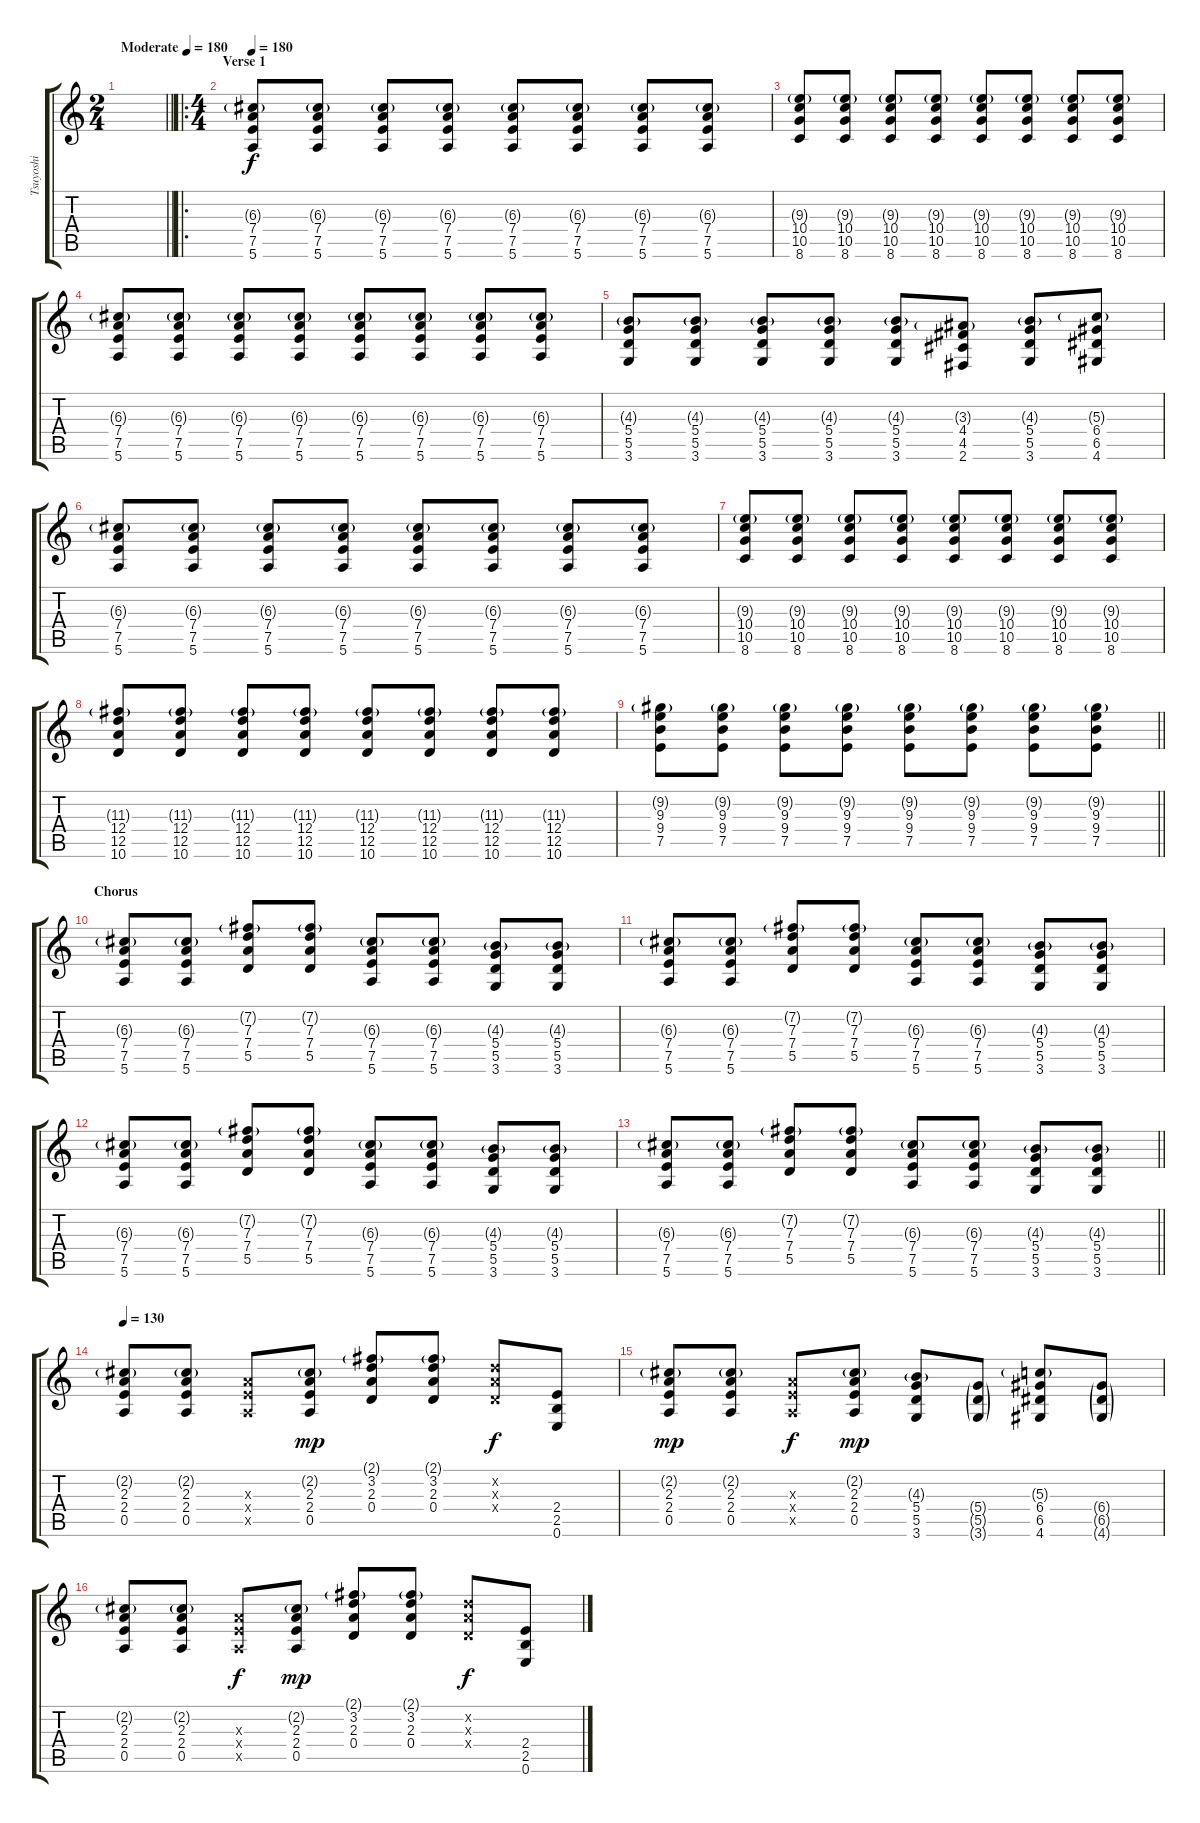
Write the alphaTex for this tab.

\track ("Tsuyoshi" "Tsuyoshi") {instrument distortionguitar}
\staff {score tabs}
\tuning (E4 B3 G3 D3 A2 E2) {hide}
\ts (2 4)
\tempo (180 "Moderate")
\tempo 130
\tempo (180 "Moderate")
\clef g2
\barLineRight lightlight
\ks c
|
\ro
\ts (4 4)
\section ("" "Verse 1")
\tempo 180
(6.3{g} 7.4 7.5 5.6).8 (6.3{g} 7.4 7.5 5.6).8 (6.3{g} 7.4 7.5 5.6).8 (6.3{g} 7.4 7.5 5.6).8 (6.3{g} 7.4 7.5 5.6).8 (6.3{g} 7.4 7.5 5.6).8 (6.3{g} 7.4 7.5 5.6).8 (6.3{g} 7.4 7.5 5.6).8 |
(9.3{g} 10.4 10.5 8.6).8 (9.3{g} 10.4 10.5 8.6).8 (9.3{g} 10.4 10.5 8.6).8 (9.3{g} 10.4 10.5 8.6).8 (9.3{g} 10.4 10.5 8.6).8 (9.3{g} 10.4 10.5 8.6).8 (9.3{g} 10.4 10.5 8.6).8 (9.3{g} 10.4 10.5 8.6).8 |
(6.3{g} 7.4 7.5 5.6).8 (6.3{g} 7.4 7.5 5.6).8 (6.3{g} 7.4 7.5 5.6).8 (6.3{g} 7.4 7.5 5.6).8 (6.3{g} 7.4 7.5 5.6).8 (6.3{g} 7.4 7.5 5.6).8 (6.3{g} 7.4 7.5 5.6).8 (6.3{g} 7.4 7.5 5.6).8 |
(4.3{g} 5.4 5.5 3.6).8 (4.3{g} 5.4 5.5 3.6).8 (4.3{g} 5.4 5.5 3.6).8 (4.3{g} 5.4 5.5 3.6).8 (4.3{g} 5.4 5.5 3.6).8 (3.3{g} 4.4 4.5 2.6).8 (4.3{g} 5.4 5.5 3.6).8 (5.3{g} 6.4 6.5 4.6).8 |
(6.3{g} 7.4 7.5 5.6).8 (6.3{g} 7.4 7.5 5.6).8 (6.3{g} 7.4 7.5 5.6).8 (6.3{g} 7.4 7.5 5.6).8 (6.3{g} 7.4 7.5 5.6).8 (6.3{g} 7.4 7.5 5.6).8 (6.3{g} 7.4 7.5 5.6).8 (6.3{g} 7.4 7.5 5.6).8 |
(9.3{g} 10.4 10.5 8.6).8 (9.3{g} 10.4 10.5 8.6).8 (9.3{g} 10.4 10.5 8.6).8 (9.3{g} 10.4 10.5 8.6).8 (9.3{g} 10.4 10.5 8.6).8 (9.3{g} 10.4 10.5 8.6).8 (9.3{g} 10.4 10.5 8.6).8 (9.3{g} 10.4 10.5 8.6).8 |
(11.3{g} 12.4 12.5 10.6).8 (11.3{g} 12.4 12.5 10.6).8 (11.3{g} 12.4 12.5 10.6).8 (11.3{g} 12.4 12.5 10.6).8 (11.3{g} 12.4 12.5 10.6).8 (11.3{g} 12.4 12.5 10.6).8 (11.3{g} 12.4 12.5 10.6).8 (11.3{g} 12.4 12.5 10.6).8 |
\barLineRight lightlight
(9.2{g} 9.3 9.4 7.5).8 (9.2{g} 9.3 9.4 7.5).8 (9.2{g} 9.3 9.4 7.5).8 (9.2{g} 9.3 9.4 7.5).8 (9.2{g} 9.3 9.4 7.5).8 (9.2{g} 9.3 9.4 7.5).8 (9.2{g} 9.3 9.4 7.5).8 (9.2{g} 9.3 9.4 7.5).8 |
\section ("" "Chorus")
(6.3{g} 7.4 7.5 5.6).8 (6.3{g} 7.4 7.5 5.6).8 (7.2{g} 7.3 7.4 5.5).8 (7.2{g} 7.3 7.4 5.5).8 (6.3{g} 7.4 7.5 5.6).8 (6.3{g} 7.4 7.5 5.6).8 (4.3{g} 5.4 5.5 3.6).8 (4.3{g} 5.4 5.5 3.6).8 |
(6.3{g} 7.4 7.5 5.6).8 (6.3{g} 7.4 7.5 5.6).8 (7.2{g} 7.3 7.4 5.5).8 (7.2{g} 7.3 7.4 5.5).8 (6.3{g} 7.4 7.5 5.6).8 (6.3{g} 7.4 7.5 5.6).8 (4.3{g} 5.4 5.5 3.6).8 (4.3{g} 5.4 5.5 3.6).8 |
(6.3{g} 7.4 7.5 5.6).8 (6.3{g} 7.4 7.5 5.6).8 (7.2{g} 7.3 7.4 5.5).8 (7.2{g} 7.3 7.4 5.5).8 (6.3{g} 7.4 7.5 5.6).8 (6.3{g} 7.4 7.5 5.6).8 (4.3{g} 5.4 5.5 3.6).8 (4.3{g} 5.4 5.5 3.6).8 |
\barLineRight lightlight
(6.3{g} 7.4 7.5 5.6).8 (6.3{g} 7.4 7.5 5.6).8 (7.2{g} 7.3 7.4 5.5).8 (7.2{g} 7.3 7.4 5.5).8 (6.3{g} 7.4 7.5 5.6).8 (6.3{g} 7.4 7.5 5.6).8 (4.3{g} 5.4 5.5 3.6).8 (4.3{g} 5.4 5.5 3.6).8 |
\section ("" "")
\tempo 130
(2.2{g} 2.3 2.4 0.5).8 (2.2{g} 2.3 2.4 0.5).8 (2.3{x} 2.4{x} 0.5{x}).8{dy f} (2.2{g} 2.3 2.4 0.5).8{dy mp} (2.1{g} 3.2 2.3 0.4).8 (2.1{g} 3.2 2.3 0.4).8 (3.2{x} 2.3{x} 0.4{x}).8{dy f} (2.4 2.5 0.6).8 |
(2.2{g} 2.3 2.4 0.5).8{dy mp} (2.2{g} 2.3 2.4 0.5).8 (2.3{x} 2.4{x} 0.5{x}).8{dy f} (2.2{g} 2.3 2.4 0.5).8{dy mp} (4.3{g} 5.4 5.5 3.6).8 (5.4{g} 5.5{g} 3.6{g}).8 (5.3{g} 6.4 6.5 4.6).8 (6.4{g} 6.5{g} 4.6{g}).8 |
(2.2{g} 2.3 2.4 0.5).8 (2.2{g} 2.3 2.4 0.5).8 (2.3{x} 2.4{x} 0.5{x}).8{dy f} (2.2{g} 2.3 2.4 0.5).8{dy mp} (2.1{g} 3.2 2.3 0.4).8 (2.1{g} 3.2 2.3 0.4).8 (3.2{x} 2.3{x} 0.4{x}).8{dy f} (2.4 2.5 0.6).8
